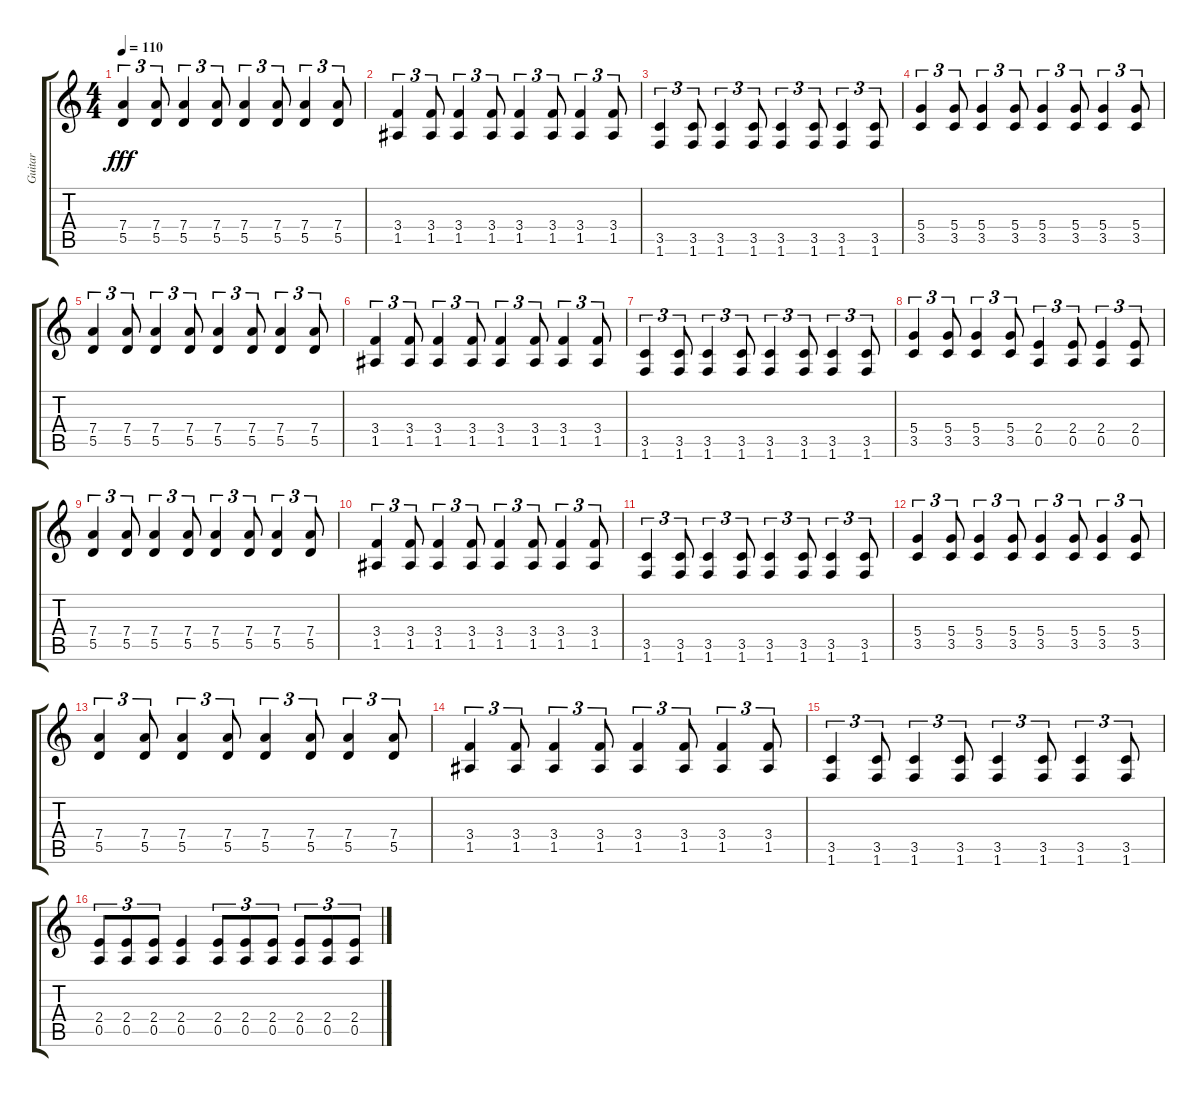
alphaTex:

\track ("Guitar" "Guitar") {instrument overdrivenguitar}
\staff {score tabs}
\tuning (E4 B3 G3 D3 A2 E2) {hide}
\ts (4 4)
\tempo 110
\clef g2
\ks c
(7.4 5.5).4{tu (3 2) dy fff} (7.4 5.5).8{tu (3 2)} (7.4 5.5).4{tu (3 2)} (7.4 5.5).8{tu (3 2)} (7.4 5.5).4{tu (3 2)} (7.4 5.5).8{tu (3 2)} (7.4 5.5).4{tu (3 2)} (7.4 5.5).8{tu (3 2)} |
(3.4 1.5).4{tu (3 2)} (3.4 1.5).8{tu (3 2)} (3.4 1.5).4{tu (3 2)} (3.4 1.5).8{tu (3 2)} (3.4 1.5).4{tu (3 2)} (3.4 1.5).8{tu (3 2)} (3.4 1.5).4{tu (3 2)} (3.4 1.5).8{tu (3 2)} |
(3.5 1.6).4{tu (3 2)} (3.5 1.6).8{tu (3 2)} (3.5 1.6).4{tu (3 2)} (3.5 1.6).8{tu (3 2)} (3.5 1.6).4{tu (3 2)} (3.5 1.6).8{tu (3 2)} (3.5 1.6).4{tu (3 2)} (3.5 1.6).8{tu (3 2)} |
(5.4 3.5).4{tu (3 2)} (5.4 3.5).8{tu (3 2)} (5.4 3.5).4{tu (3 2)} (5.4 3.5).8{tu (3 2)} (5.4 3.5).4{tu (3 2)} (5.4 3.5).8{tu (3 2)} (5.4 3.5).4{tu (3 2)} (5.4 3.5).8{tu (3 2)} |
(7.4 5.5).4{tu (3 2)} (7.4 5.5).8{tu (3 2)} (7.4 5.5).4{tu (3 2)} (7.4 5.5).8{tu (3 2)} (7.4 5.5).4{tu (3 2)} (7.4 5.5).8{tu (3 2)} (7.4 5.5).4{tu (3 2)} (7.4 5.5).8{tu (3 2)} |
(3.4 1.5).4{tu (3 2)} (3.4 1.5).8{tu (3 2)} (3.4 1.5).4{tu (3 2)} (3.4 1.5).8{tu (3 2)} (3.4 1.5).4{tu (3 2)} (3.4 1.5).8{tu (3 2)} (3.4 1.5).4{tu (3 2)} (3.4 1.5).8{tu (3 2)} |
(3.5 1.6).4{tu (3 2)} (3.5 1.6).8{tu (3 2)} (3.5 1.6).4{tu (3 2)} (3.5 1.6).8{tu (3 2)} (3.5 1.6).4{tu (3 2)} (3.5 1.6).8{tu (3 2)} (3.5 1.6).4{tu (3 2)} (3.5 1.6).8{tu (3 2)} |
(5.4 3.5).4{tu (3 2)} (5.4 3.5).8{tu (3 2)} (5.4 3.5).4{tu (3 2)} (5.4 3.5).8{tu (3 2)} (2.4 0.5).4{tu (3 2)} (2.4 0.5).8{tu (3 2)} (2.4 0.5).4{tu (3 2)} (2.4 0.5).8{tu (3 2)} |
(7.4 5.5).4{tu (3 2)} (7.4 5.5).8{tu (3 2)} (7.4 5.5).4{tu (3 2)} (7.4 5.5).8{tu (3 2)} (7.4 5.5).4{tu (3 2)} (7.4 5.5).8{tu (3 2)} (7.4 5.5).4{tu (3 2)} (7.4 5.5).8{tu (3 2)} |
(3.4 1.5).4{tu (3 2)} (3.4 1.5).8{tu (3 2)} (3.4 1.5).4{tu (3 2)} (3.4 1.5).8{tu (3 2)} (3.4 1.5).4{tu (3 2)} (3.4 1.5).8{tu (3 2)} (3.4 1.5).4{tu (3 2)} (3.4 1.5).8{tu (3 2)} |
(3.5 1.6).4{tu (3 2)} (3.5 1.6).8{tu (3 2)} (3.5 1.6).4{tu (3 2)} (3.5 1.6).8{tu (3 2)} (3.5 1.6).4{tu (3 2)} (3.5 1.6).8{tu (3 2)} (3.5 1.6).4{tu (3 2)} (3.5 1.6).8{tu (3 2)} |
(5.4 3.5).4{tu (3 2)} (5.4 3.5).8{tu (3 2)} (5.4 3.5).4{tu (3 2)} (5.4 3.5).8{tu (3 2)} (5.4 3.5).4{tu (3 2)} (5.4 3.5).8{tu (3 2)} (5.4 3.5).4{tu (3 2)} (5.4 3.5).8{tu (3 2)} |
(7.4 5.5).4{tu (3 2)} (7.4 5.5).8{tu (3 2)} (7.4 5.5).4{tu (3 2)} (7.4 5.5).8{tu (3 2)} (7.4 5.5).4{tu (3 2)} (7.4 5.5).8{tu (3 2)} (7.4 5.5).4{tu (3 2)} (7.4 5.5).8{tu (3 2)} |
(3.4 1.5).4{tu (3 2)} (3.4 1.5).8{tu (3 2)} (3.4 1.5).4{tu (3 2)} (3.4 1.5).8{tu (3 2)} (3.4 1.5).4{tu (3 2)} (3.4 1.5).8{tu (3 2)} (3.4 1.5).4{tu (3 2)} (3.4 1.5).8{tu (3 2)} |
(3.5 1.6).4{tu (3 2)} (3.5 1.6).8{tu (3 2)} (3.5 1.6).4{tu (3 2)} (3.5 1.6).8{tu (3 2)} (3.5 1.6).4{tu (3 2)} (3.5 1.6).8{tu (3 2)} (3.5 1.6).4{tu (3 2)} (3.5 1.6).8{tu (3 2)} |
(2.4 0.5).8{tu (3 2)} (2.4 0.5).8{tu (3 2)} (2.4 0.5).8{tu (3 2)} (2.4 0.5).4 (2.4 0.5).8{tu (3 2)} (2.4 0.5).8{tu (3 2)} (2.4 0.5).8{tu (3 2)} (2.4 0.5).8{tu (3 2)} (2.4 0.5).8{tu (3 2)} (2.4 0.5).8{tu (3 2)}
